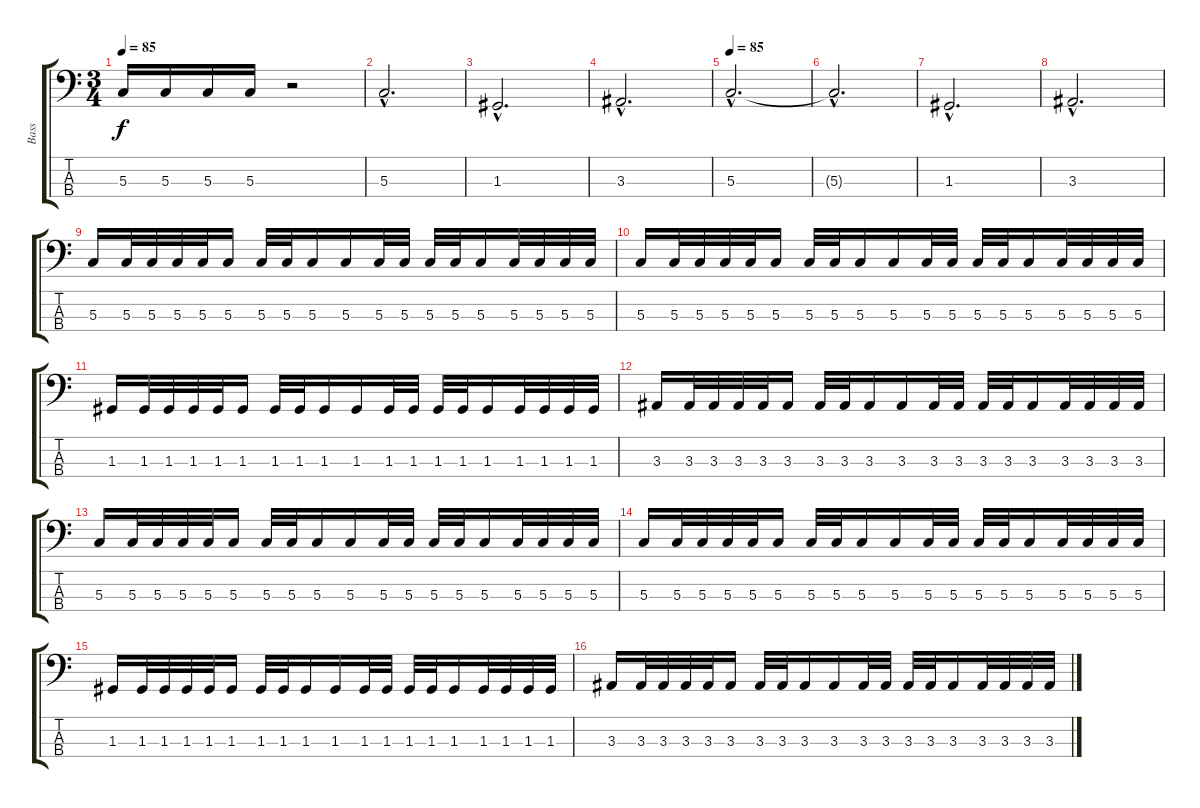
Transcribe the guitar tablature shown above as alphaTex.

\track ("Bass" "Bass") {instrument electricbassfinger}
\staff {score tabs}
\tuning (F2 C2 G1 D1) {hide}
\ts (3 4)
\tempo 85
\clef f4
\ks c
5.3.16{dy f} 5.3.16 5.3.16 5.3.16 r.2 |
5.3{hac}.2{d} |
1.3{hac}.2{d} |
3.3{hac}.2{d} |
\tempo 85
5.3{hac}.2{d} |
5.3{hac t}.2{d} |
1.3{hac}.2{d} |
3.3{hac}.2{d} |
5.3.16 5.3.32 5.3.32 5.3.32 5.3.32 5.3.16 5.3.32 5.3.32 5.3.16 5.3.16 5.3.32 5.3.32 5.3.32 5.3.32 5.3.16 5.3.32 5.3.32 5.3.32 5.3.32 |
5.3.16 5.3.32 5.3.32 5.3.32 5.3.32 5.3.16 5.3.32 5.3.32 5.3.16 5.3.16 5.3.32 5.3.32 5.3.32 5.3.32 5.3.16 5.3.32 5.3.32 5.3.32 5.3.32 |
1.3.16 1.3.32 1.3.32 1.3.32 1.3.32 1.3.16 1.3.32 1.3.32 1.3.16 1.3.16 1.3.32 1.3.32 1.3.32 1.3.32 1.3.16 1.3.32 1.3.32 1.3.32 1.3.32 |
3.3.16 3.3.32 3.3.32 3.3.32 3.3.32 3.3.16 3.3.32 3.3.32 3.3.16 3.3.16 3.3.32 3.3.32 3.3.32 3.3.32 3.3.16 3.3.32 3.3.32 3.3.32 3.3.32 |
5.3.16 5.3.32 5.3.32 5.3.32 5.3.32 5.3.16 5.3.32 5.3.32 5.3.16 5.3.16 5.3.32 5.3.32 5.3.32 5.3.32 5.3.16 5.3.32 5.3.32 5.3.32 5.3.32 |
5.3.16 5.3.32 5.3.32 5.3.32 5.3.32 5.3.16 5.3.32 5.3.32 5.3.16 5.3.16 5.3.32 5.3.32 5.3.32 5.3.32 5.3.16 5.3.32 5.3.32 5.3.32 5.3.32 |
1.3.16 1.3.32 1.3.32 1.3.32 1.3.32 1.3.16 1.3.32 1.3.32 1.3.16 1.3.16 1.3.32 1.3.32 1.3.32 1.3.32 1.3.16 1.3.32 1.3.32 1.3.32 1.3.32 |
3.3.16 3.3.32 3.3.32 3.3.32 3.3.32 3.3.16 3.3.32 3.3.32 3.3.16 3.3.16 3.3.32 3.3.32 3.3.32 3.3.32 3.3.16 3.3.32 3.3.32 3.3.32 3.3.32
